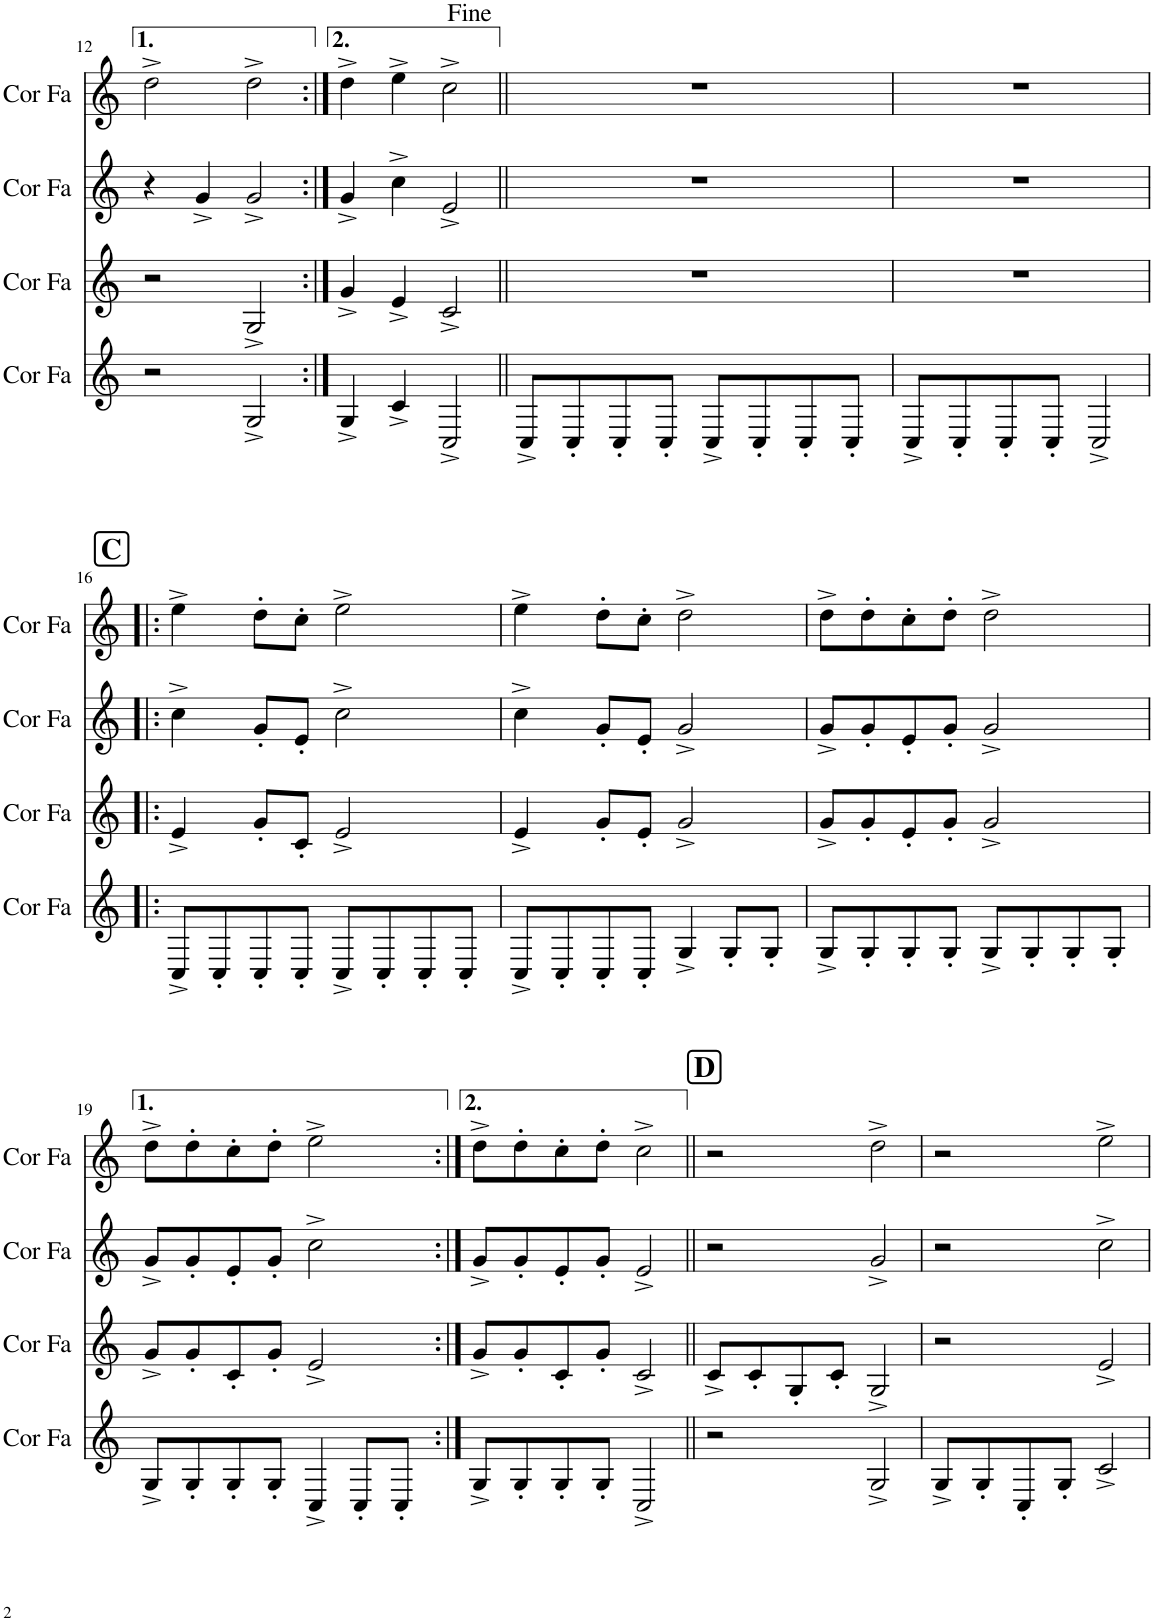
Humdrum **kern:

**kern	**kern	**kern	**kern
*part4	*part3	*part2	*part1
*staff4	*staff3	*staff2	*staff1
*I"Cor en Fa	*I"Cor en Fa	*I"Cor en Fa	*I"Cor en Fa
*I'Cor Fa	*I'Cor Fa	*I'Cor Fa	*I'Cor Fa
!!LO:PB:g=z
*clefG2	*clefG2	*clefG2	*clefG2
*Trd4c7	*Trd4c7	*Trd4c7	*Trd4c7
*k[]	*k[]	*k[]	*k[]
*M4/4	*M4/4	*M4/4	*M4/4
=12	=12	=12	=12
2r	2r	4r	2dd^\
.	.	4g^/	.
2G^/	2G^/	2g^/	2dd^\
=13:|!	=13:|!	=13:|!	=13:|!
4G^/	4g^/	4g^/	4dd^\
4c^/	4e^/	4cc^\	4ee^\
2C^/	2c^/	2e^/	2cc^\
=14||	=14||	=14||	=14||
8C^/L	1r	1r	1r
8C'/	.	.	.
8C'/	.	.	.
8C'/J	.	.	.
8C^/L	.	.	.
8C'/	.	.	.
8C'/	.	.	.
8C'/J	.	.	.
=15	=15	=15	=15
8C^/L	1r	1r	1r
8C'/	.	.	.
8C'/	.	.	.
8C'/J	.	.	.
2C^/	.	.	.
!!LO:LB:g=z
!!LO:REH:place=s1:a:B:cj:fs=14:t=C
=16!|:	=16!|:	=16!|:	=16!|:
8C^/L	4e^/	4cc^\	4ee^\
8C'/	.	.	.
8C'/	8g'/L	8g'/L	8dd'\L
8C'/J	8c'/J	8e'/J	8cc'\J
8C^/L	2e^/	2cc^\	2ee^\
8C'/	.	.	.
8C'/	.	.	.
8C'/J	.	.	.
=17	=17	=17	=17
8C^/L	4e^/	4cc^\	4ee^\
8C'/	.	.	.
8C'/	8g'/L	8g'/L	8dd'\L
8C'/J	8e'/J	8e'/J	8cc'\J
4G^/	2g^/	2g^/	2dd^\
8G'/L	.	.	.
8G'/J	.	.	.
=18	=18	=18	=18
8G^/L	8g^/L	8g^/L	8dd^\L
8G'/	8g'/	8g'/	8dd'\
8G'/	8e'/	8e'/	8cc'\
8G'/J	8g'/J	8g'/J	8dd'\J
8G^/L	2g^/	2g^/	2dd^\
8G'/	.	.	.
8G'/	.	.	.
8G'/J	.	.	.
!!LO:LB:g=z
=19	=19	=19	=19
8G^/L	8g^/L	8g^/L	8dd^\L
8G'/	8g'/	8g'/	8dd'\
8G'/	8c'/	8e'/	8cc'\
8G'/J	8g'/J	8g'/J	8dd'\J
4C^/	2e^/	2cc^\	2ee^\
8C'/L	.	.	.
8C'/J	.	.	.
=20:|!	=20:|!	=20:|!	=20:|!
8G^/L	8g^/L	8g^/L	8dd^\L
8G'/	8g'/	8g'/	8dd'\
8G'/	8c'/	8e'/	8cc'\
8G'/J	8g'/J	8g'/J	8dd'\J
2C^/	2c^/	2e^/	2cc^\
!!LO:REH:place=s1:a:B:cj:fs=14:t=D
=21||	=21||	=21||	=21||
2r	8c^/L	2r	2r
.	8c'/	.	.
.	8G'/	.	.
.	8c'/J	.	.
2G^/	2G^/	2g^/	2dd^\
=22	=22	=22	=22
8G^/L	2r	2r	2r
8G'/	.	.	.
8C'/	.	.	.
8G'/J	.	.	.
2c^/	2e^/	2cc^\	2ee^\
=	=	=	=
*-	*-	*-	*-
